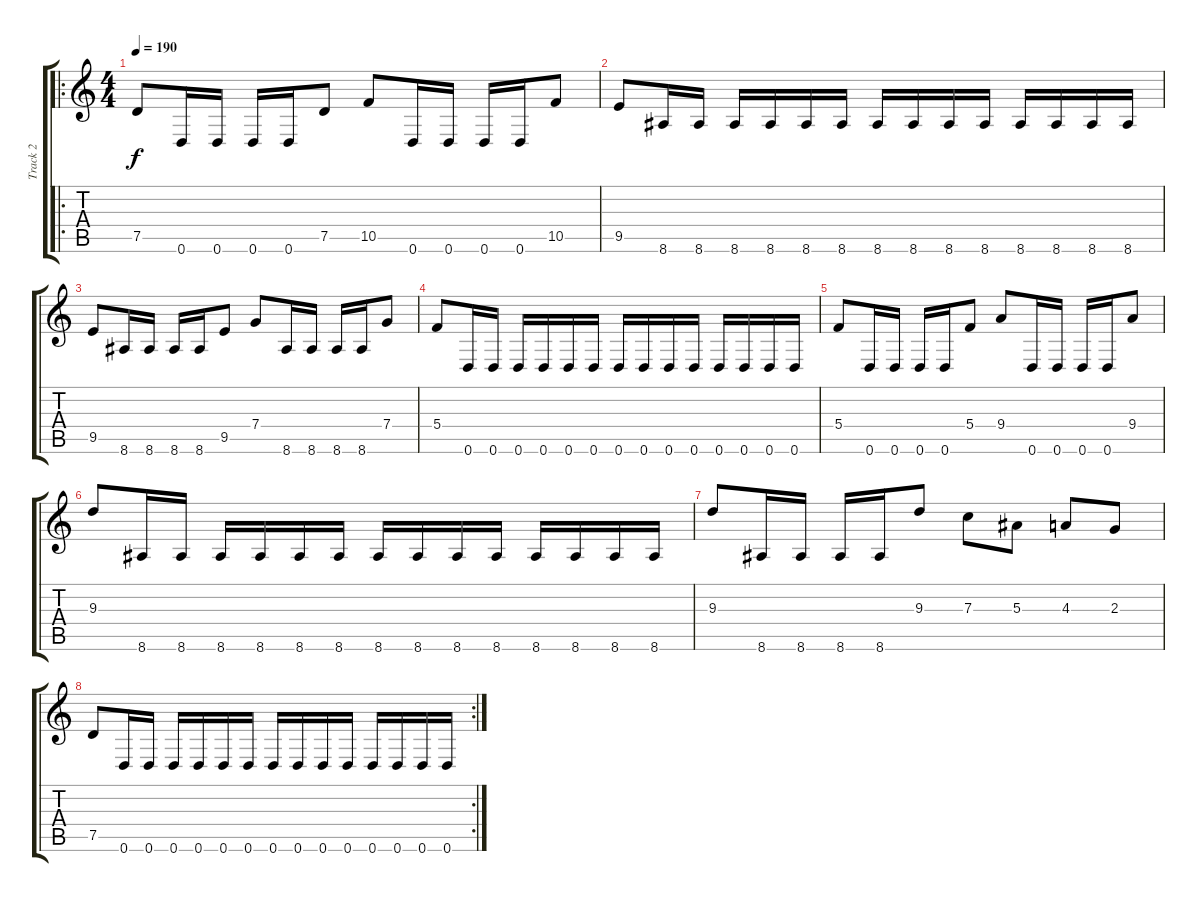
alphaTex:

\track ("Track 2" "Track 2") {instrument distortionguitar}
\staff {score tabs}
\tuning (D4 A3 F3 C3 G2 D2) {hide}
\ro
\ts (4 4)
\tempo 190
\clef g2
\ks c
7.5.8{dy f instrument distortionguitar} 0.6.16 0.6.16 0.6.16 0.6.16 7.5.8 10.5.8 0.6.16 0.6.16 0.6.16 0.6.16 10.5.8 |
9.5.8 8.6.16 8.6.16 8.6.16 8.6.16 8.6.16 8.6.16 8.6.16 8.6.16 8.6.16 8.6.16 8.6.16 8.6.16 8.6.16 8.6.16 |
9.5.8 8.6.16 8.6.16 8.6.16 8.6.16 9.5.8 7.4.8 8.6.16 8.6.16 8.6.16 8.6.16 7.4.8 |
5.4.8 0.6.16 0.6.16 0.6.16 0.6.16 0.6.16 0.6.16 0.6.16 0.6.16 0.6.16 0.6.16 0.6.16 0.6.16 0.6.16 0.6.16 |
5.4.8 0.6.16 0.6.16 0.6.16 0.6.16 5.4.8 9.4.8 0.6.16 0.6.16 0.6.16 0.6.16 9.4.8 |
9.3.8 8.6.16 8.6.16 8.6.16 8.6.16 8.6.16 8.6.16 8.6.16 8.6.16 8.6.16 8.6.16 8.6.16 8.6.16 8.6.16 8.6.16 |
9.3.8 8.6.16 8.6.16 8.6.16 8.6.16 9.3.8 7.3.8 5.3.8 4.3.8 2.3.8 |
\rc 2
7.5.8 0.6.16 0.6.16 0.6.16 0.6.16 0.6.16 0.6.16 0.6.16 0.6.16 0.6.16 0.6.16 0.6.16 0.6.16 0.6.16 0.6.16
